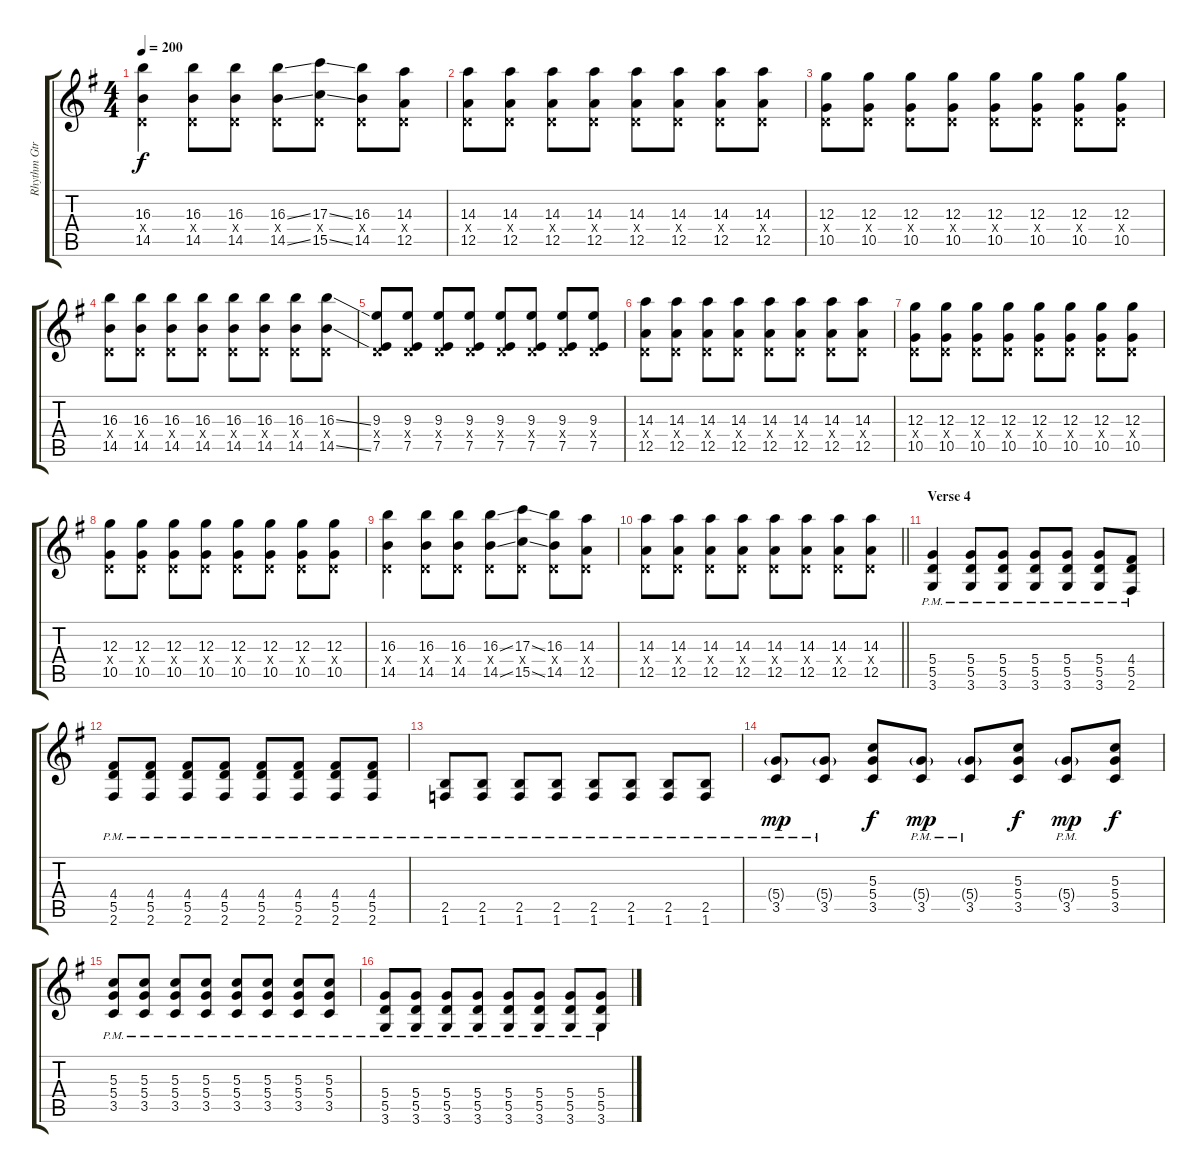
\track ("Rhythm Gtr. - Frank Iero" "Rhythm Gtr") {instrument distortionguitar}
\staff {score tabs}
\tuning (E4 B3 G3 D3 A2 E2) {hide}
\ts (4 4)
\tempo 200
\clef g2
\ks eminor
(16.3 0.4{x} 14.5).4{dy f} (16.3 0.4{x} 14.5).8 (16.3 0.4{x} 14.5).8 (16.3{ss} 0.4{x} 14.5{ss}).8 (17.3{ss} 0.4{x} 15.5{ss}).8 (16.3 0.4{x} 14.5).8 (14.3 0.4{x} 12.5).8 |
(14.3 0.4{x} 12.5).8 (14.3 0.4{x} 12.5).8 (14.3 0.4{x} 12.5).8 (14.3 0.4{x} 12.5).8 (14.3 0.4{x} 12.5).8 (14.3 0.4{x} 12.5).8 (14.3 0.4{x} 12.5).8 (14.3 0.4{x} 12.5).8 |
(12.3 0.4{x} 10.5).8 (12.3 0.4{x} 10.5).8 (12.3 0.4{x} 10.5).8 (12.3 0.4{x} 10.5).8 (12.3 0.4{x} 10.5).8 (12.3 0.4{x} 10.5).8 (12.3 0.4{x} 10.5).8 (12.3 0.4{x} 10.5).8 |
(16.3 0.4{x} 14.5).8 (16.3 0.4{x} 14.5).8 (16.3 0.4{x} 14.5).8 (16.3 0.4{x} 14.5).8 (16.3 0.4{x} 14.5).8 (16.3 0.4{x} 14.5).8 (16.3 0.4{x} 14.5).8 (16.3{ss} 0.4{x} 14.5{ss}).8 |
(9.3 0.4{x} 7.5).8 (9.3 0.4{x} 7.5).8 (9.3 0.4{x} 7.5).8 (9.3 0.4{x} 7.5).8 (9.3 0.4{x} 7.5).8 (9.3 0.4{x} 7.5).8 (9.3 0.4{x} 7.5).8 (9.3 0.4{x} 7.5).8 |
(14.3 0.4{x} 12.5).8 (14.3 0.4{x} 12.5).8 (14.3 0.4{x} 12.5).8 (14.3 0.4{x} 12.5).8 (14.3 0.4{x} 12.5).8 (14.3 0.4{x} 12.5).8 (14.3 0.4{x} 12.5).8 (14.3 0.4{x} 12.5).8 |
(12.3 0.4{x} 10.5).8 (12.3 0.4{x} 10.5).8 (12.3 0.4{x} 10.5).8 (12.3 0.4{x} 10.5).8 (12.3 0.4{x} 10.5).8 (12.3 0.4{x} 10.5).8 (12.3 0.4{x} 10.5).8 (12.3 0.4{x} 10.5).8 |
(12.3 0.4{x} 10.5).8 (12.3 0.4{x} 10.5).8 (12.3 0.4{x} 10.5).8 (12.3 0.4{x} 10.5).8 (12.3 0.4{x} 10.5).8 (12.3 0.4{x} 10.5).8 (12.3 0.4{x} 10.5).8 (12.3 0.4{x} 10.5).8 |
(16.3 0.4{x} 14.5).4 (16.3 0.4{x} 14.5).8 (16.3 0.4{x} 14.5).8 (16.3{ss} 0.4{x} 14.5{ss}).8 (17.3{ss} 0.4{x} 15.5{ss}).8 (16.3 0.4{x} 14.5).8 (14.3 0.4{x} 12.5).8 |
\barLineRight lightlight
(14.3 0.4{x} 12.5).8 (14.3 0.4{x} 12.5).8 (14.3 0.4{x} 12.5).8 (14.3 0.4{x} 12.5).8 (14.3 0.4{x} 12.5).8 (14.3 0.4{x} 12.5).8 (14.3 0.4{x} 12.5).8 (14.3 0.4{x} 12.5).8 |
\section ("" "Verse 4")
(5.4{pm} 5.5{pm} 3.6{pm}).4 (5.4{pm} 5.5{pm} 3.6{pm}).8 (5.4{pm} 5.5{pm} 3.6{pm}).8 (5.4{pm} 5.5{pm} 3.6{pm}).8 (5.4{pm} 5.5{pm} 3.6{pm}).8 (5.4{pm} 5.5{pm} 3.6{pm}).8 (4.4{pm} 5.5{pm} 2.6{pm}).8 |
(4.4{pm} 5.5{pm} 2.6{pm}).8 (4.4{pm} 5.5{pm} 2.6{pm}).8 (4.4{pm} 5.5{pm} 2.6{pm}).8 (4.4{pm} 5.5{pm} 2.6{pm}).8 (4.4{pm} 5.5{pm} 2.6{pm}).8 (4.4{pm} 5.5{pm} 2.6{pm}).8 (4.4{pm} 5.5{pm} 2.6{pm}).8 (4.4{pm} 5.5{pm} 2.6{pm}).8 |
(2.5{pm} 1.6{pm}).8 (2.5{pm} 1.6{pm}).8 (2.5{pm} 1.6{pm}).8 (2.5{pm} 1.6{pm}).8 (2.5{pm} 1.6{pm}).8 (2.5{pm} 1.6{pm}).8 (2.5{pm} 1.6{pm}).8 (2.5{pm} 1.6{pm}).8 |
(5.4{g pm} 3.5{pm}).8{dy mp} (5.4{g pm} 3.5{pm}).8 (5.3 5.4 3.5).8{dy f} (5.4{g pm} 3.5{pm}).8{dy mp} (5.4{g pm} 3.5{pm}).8 (5.3 5.4 3.5).8{dy f} (5.4{g pm} 3.5{pm}).8{dy mp} (5.3 5.4 3.5).8{dy f} |
(5.3{pm} 5.4{pm} 3.5{pm}).8 (5.3{pm} 5.4{pm} 3.5{pm}).8 (5.3{pm} 5.4{pm} 3.5{pm}).8 (5.3{pm} 5.4{pm} 3.5{pm}).8 (5.3{pm} 5.4{pm} 3.5{pm}).8 (5.3{pm} 5.4{pm} 3.5{pm}).8 (5.3{pm} 5.4{pm} 3.5{pm}).8 (5.3{pm} 5.4{pm} 3.5{pm}).8 |
(5.4{pm} 5.5{pm} 3.6{pm}).8 (5.4{pm} 5.5{pm} 3.6{pm}).8 (5.4{pm} 5.5{pm} 3.6{pm}).8 (5.4{pm} 5.5{pm} 3.6{pm}).8 (5.4{pm} 5.5{pm} 3.6{pm}).8 (5.4{pm} 5.5{pm} 3.6{pm}).8 (5.4{pm} 5.5{pm} 3.6{pm}).8 (5.4{pm} 5.5{pm} 3.6{pm}).8
